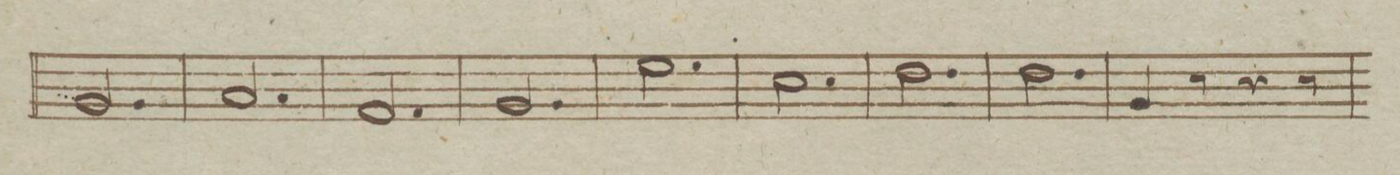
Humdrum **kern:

**kern	**dynam
*I"Trombono.	*
*clefF4	*
*k[b-e-]	*
*met(c)	*
*M6/8	*
2.BB-/	.
=56	=56
2.C/	.
=57	=57
2.AA/	.
=58	=58
2.BB-/	.
=59	=59
2.G\	.
=60	=60
2.E-\	.
=61	=61
2.F\	.
=62	=62
2.F\	.
=63	=63
4BB-/	.
8r	.
4r	.
8r	.
=64	=64
*-	*-
